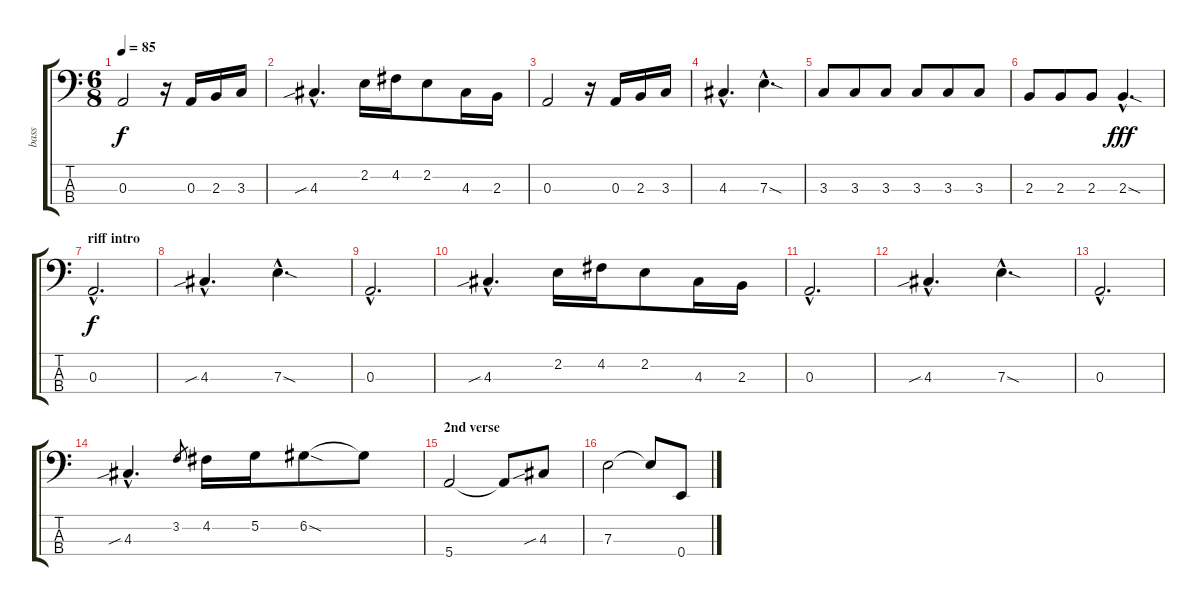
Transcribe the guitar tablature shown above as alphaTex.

\track ("bass" "bass") {instrument electricbassfinger}
\staff {score tabs}
\tuning (G2 D2 A1 E1) {hide}
\ts (6 8)
\tempo 85
\clef f4
\ks c
0.3.2{dy f} r.16 0.3.16 2.3.16 3.3.16 |
4.3{sib hac}.4{d} 2.2.16 4.2.16 2.2.8 4.3.16 2.3.16 |
0.3.2 r.16 0.3.16 2.3.16 3.3.16 |
4.3{hac}.4{d} 7.3{sod hac}.4{d} |
3.3.8 3.3.8 3.3.8 3.3.8 3.3.8 3.3.8 |
2.3.8 2.3.8 2.3.8 2.3{sod hac}.4{d dy fff} |
\section ("" "riff intro")
0.3{hac}.2{d dy f} |
4.3{sib hac}.4{d} 7.3{sod hac}.4{d} |
0.3{hac}.2{d} |
4.3{sib hac}.4{d} 2.2.16 4.2.16 2.2.8 4.3.16 2.3.16 |
0.3{hac}.2{d} |
4.3{sib hac}.4{d} 7.3{sod hac}.4{d} |
0.3{hac}.2{d} |
4.3{sib hac}.4{d} 3.2.8{gr} 4.2.16 5.2.16 6.2{sod}.8 6.2{t}.8 |
\section ("" "2nd verse")
5.4.2 5.4{t}.8 4.3{sib}.8 |
7.3.2 7.3{t}.8 0.4.8
